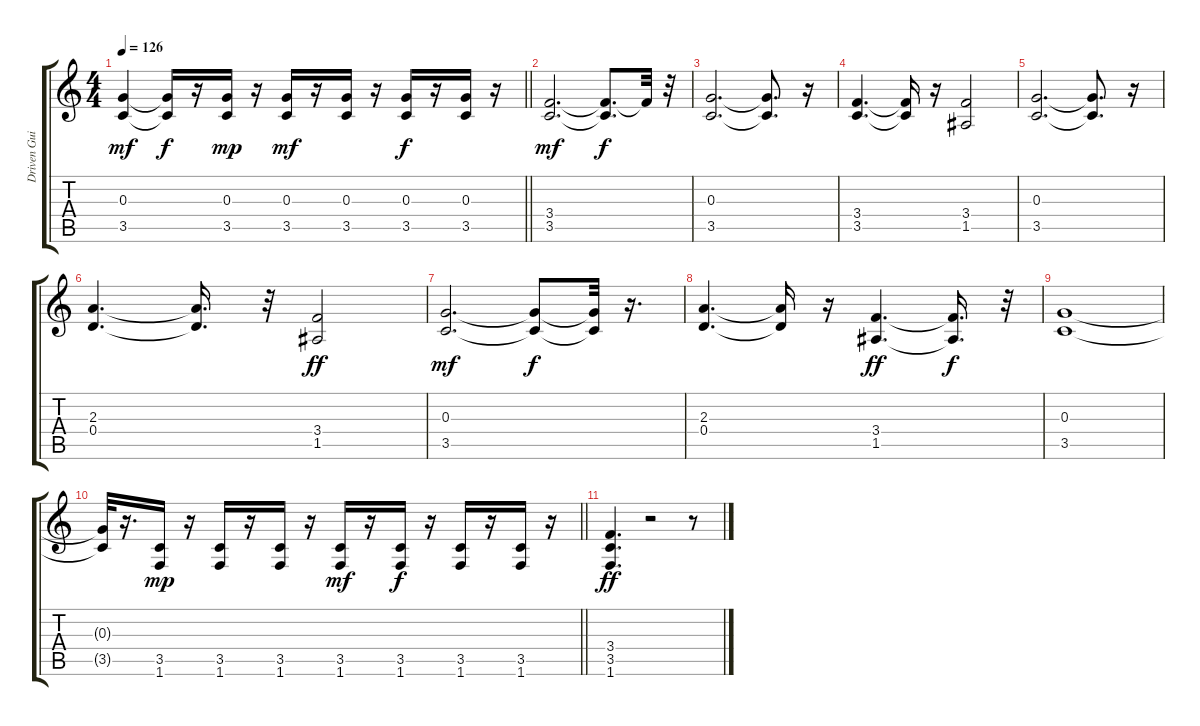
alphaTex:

\track ("Driven Guitar       " "Driven Gui") {instrument overdrivenguitar}
\staff {score tabs}
\tuning (E4 B3 G3 D3 A2 E2) {hide}
\ts (4 4)
\tempo 126
\clef g2
\barLineRight lightlight
\ks c
(0.3 3.5).4{dy mf} (0.3{t} 3.5{t}).16{dy f} r.16 (0.3 3.5).16{dy mp} r.16 (0.3 3.5).16{dy mf} r.16 (0.3 3.5).16 r.16 (0.3 3.5).16{dy f} r.16 (0.3 3.5).16 r.16 |
(3.4 3.5).2{d dy mf} (3.4{t} 3.5{t}).8{d dy f} 3.4{t}.32 r.32 |
(0.3 3.5).2{d} (0.3{t} 3.5{t}).8{d} r.16 |
(3.4 3.5).4{d} (3.4{t} 3.5{t}).16 r.16 (3.4 1.5).2 |
(0.3 3.5).2{d} (0.3{t} 3.5{t}).8{d} r.16 |
(2.3 0.4).4{d} (2.3{t} 0.4{t}).16{d} r.32 (3.4 1.5).2{dy ff} |
(0.3 3.5).2{d dy mf} (0.3{t} 3.5{t}).8{dy f} (0.3{t} 3.5{t}).32 r.16{d} |
(2.3 0.4).4{d} (2.3{t} 0.4{t}).16 r.16 (3.4 1.5).4{d dy ff} (3.4{t} 1.5{t}).16{d dy f} r.32 |
(0.3 3.5).1 |
\barLineRight lightlight
(0.3{t} 3.5{t}).32 r.16{d} (3.5 1.6).16{dy mp} r.16 (3.5 1.6).16 r.16 (3.5 1.6).16 r.16 (3.5 1.6).16{dy mf} r.16 (3.5 1.6).16{dy f} r.16 (3.5 1.6).16 r.16 (3.5 1.6).16 r.16 |
(3.4 3.5 1.6).4{d dy ff} r.2 r.8
